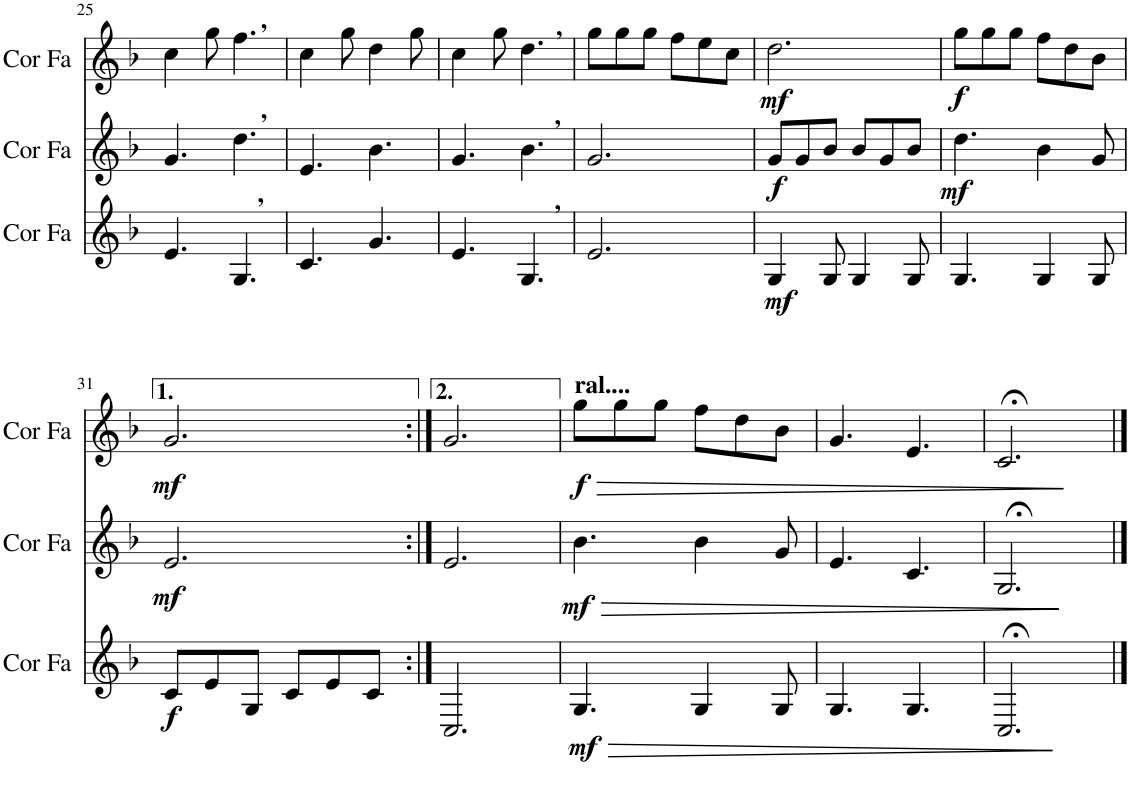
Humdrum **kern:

**kern	**dynam	**kern	**dynam	**kern	**dynam
*part3	*part3	*part2	*part2	*part1	*part1
*staff3	*staff3	*staff2	*staff2	*staff1	*staff1
*I"Cor en Fa	*	*I"Cor en Fa	*	*I"Cor en Fa	*
*I'Cor Fa	*	*I'Cor Fa	*	*I'Cor Fa	*
!!LO:PB:g=z
*clefG2	*	*clefG2	*	*clefG2	*
*Trd4c7	*	*Trd4c7	*	*Trd4c7	*
*k[b-]	*	*k[b-]	*	*k[b-]	*
*M6/8	*	*M6/8	*	*M6/8	*
=25	=25	=25	=25	=25	=25
4.e/	.	4.g/	.	4cc\	.
.	.	.	.	8gg\	.
!	!	!	!	!LO:TX:a:B:t=,	!
!	!	!LO:TX:a:B:t=,	!	!	!
!LO:TX:a:B:t=,	!	!	!	!	!
4.G/	.	4.dd\	.	4.ff\	.
=26	=26	=26	=26	=26	=26
4.c/	.	4.e/	.	4cc\	.
.	.	.	.	8gg\	.
4.g/	.	4.b-\	.	4dd\	.
.	.	.	.	8gg\	.
=27	=27	=27	=27	=27	=27
4.e/	.	4.g/	.	4cc\	.
.	.	.	.	8gg\	.
!	!	!	!	!LO:TX:a:B:t=,	!
!	!	!LO:TX:a:B:t=,	!	!	!
!LO:TX:a:B:t=,	!	!	!	!	!
4.G/	.	4.b-\	.	4.dd\	.
=28	=28	=28	=28	=28	=28
2.e/	.	2.g/	.	8gg\L	.
.	.	.	.	8gg\	.
.	.	.	.	8gg\J	.
.	.	.	.	8ff\L	.
.	.	.	.	8ee\	.
.	.	.	.	8cc\J	.
=29	=29	=29	=29	=29	=29
!	!LO:DY:b	!	!LO:DY:b	!	!LO:DY:b
4G/	mf	8g/L	f	2.dd\	mf
.	.	8g/	.	.	.
8G/	.	8b-/J	.	.	.
4G/	.	8b-/L	.	.	.
.	.	8g/	.	.	.
8G/	.	8b-/J	.	.	.
=30	=30	=30	=30	=30	=30
!	!	!	!LO:DY:b	!	!LO:DY:b
4.G/	.	4.dd\	mf	8gg\L	f
.	.	.	.	8gg\	.
.	.	.	.	8gg\J	.
4G/	.	4b-\	.	8ff\L	.
.	.	.	.	8dd\	.
8G/	.	8g/	.	8b-\J	.
!!LO:LB:g=z
=31	=31	=31	=31	=31	=31
!	!LO:DY:b	!	!LO:DY:b	!	!LO:DY:b
8c/L	f	2.e/	mf	2.g/	mf
8e/	.	.	.	.	.
8G/J	.	.	.	.	.
8c/L	.	.	.	.	.
8e/	.	.	.	.	.
8c/J	.	.	.	.	.
=32:|!	=32:|!	=32:|!	=32:|!	=32:|!	=32:|!
2.C/	.	2.e/	.	2.g/	.
=33	=33	=33	=33	=33	=33
!	!	!	!	!LO:TX:a:B:t=ral....	!
!	!LO:HP:b	!	!LO:HP:b	!	!LO:HP:b
!	!LO:DY:n=1:b	!	!LO:DY:n=1:b	!	!LO:DY:n=1:b
4.G/	> mf	4.b-\	> mf	8gg\L	> f
.	.	.	.	8gg\	.
.	.	.	.	8gg\J	.
4G/	.	4b-\	.	8ff\L	.
.	.	.	.	8dd\	.
8G/	.	8g/	.	8b-\J	.
.	]	.	]	.	]
=34	=34	=34	=34	=34	=34
4.G/	.	4.e/	.	4.g/	.
4.G/	.	4.c/	.	4.e/	.
=35	=35	=35	=35	=35	=35
2.C;</	.	2.G;</	.	2.c;</	.
==	==	==	==	==	==
*-	*-	*-	*-	*-	*-
